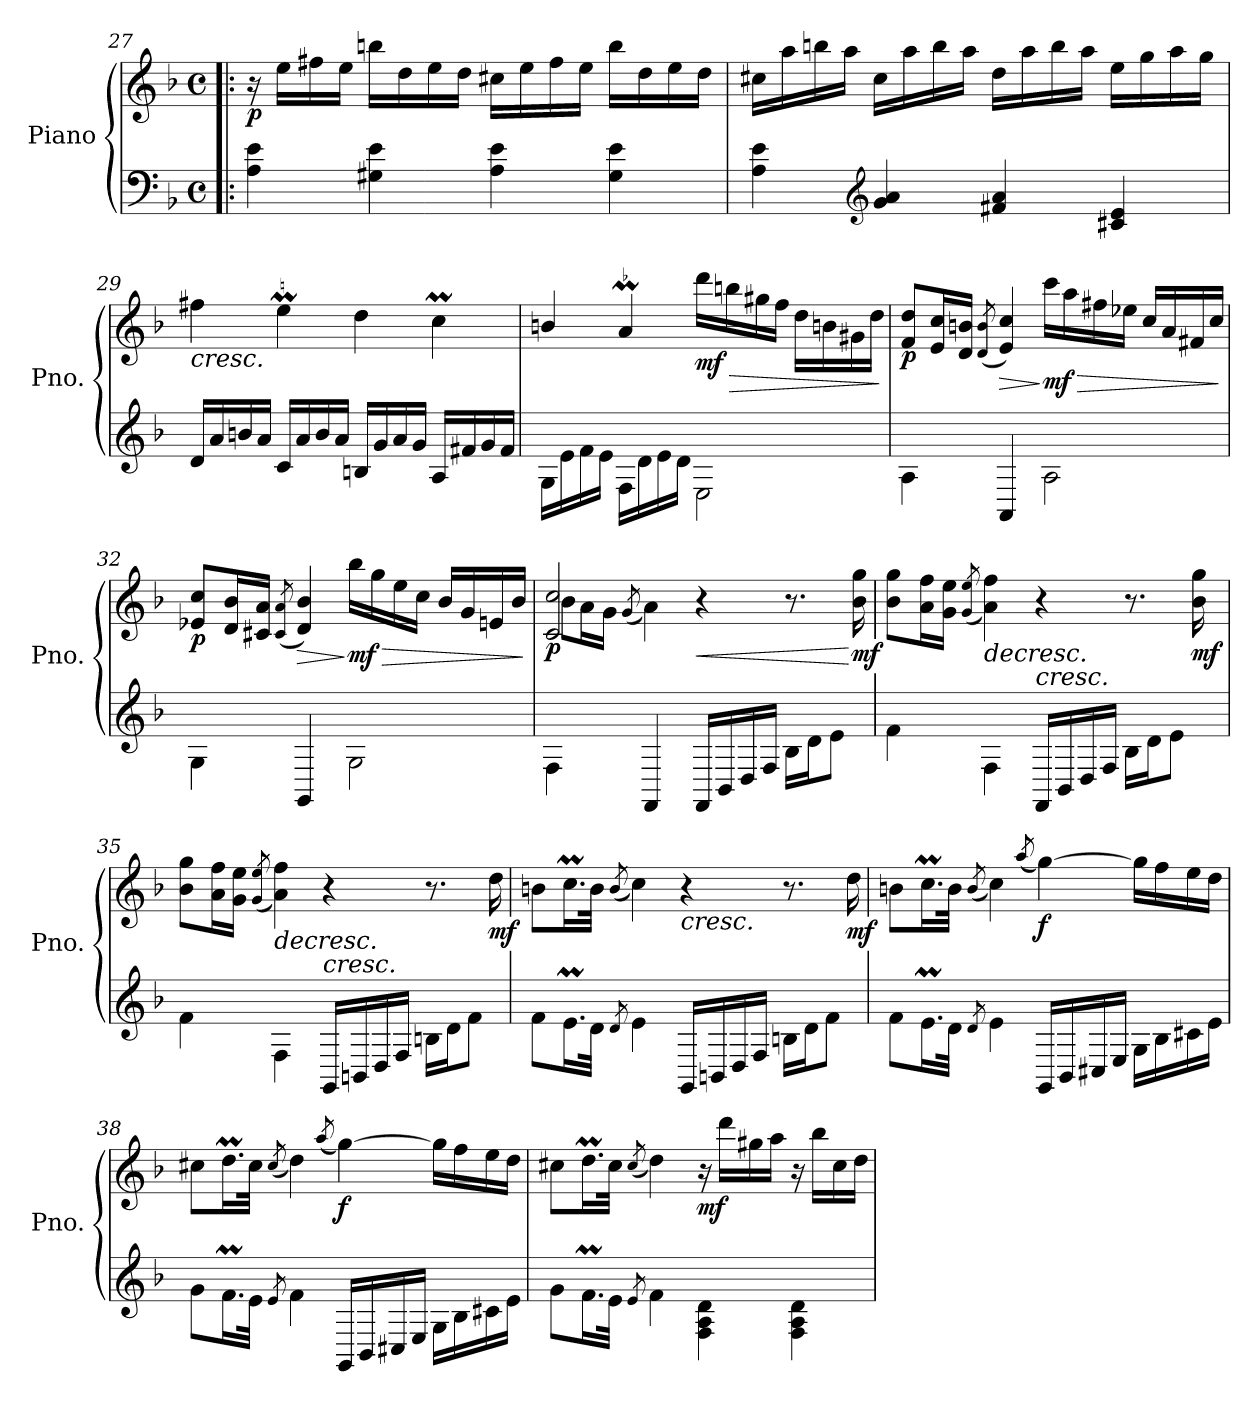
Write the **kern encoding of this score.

**kern	**kern	**dynam
*part1	*part1	*part1
*staff2	*staff1	*staff1/2
*I"Piano	*	*
*I'Pno.	*	*
!!LO:LB:g=z
*clefF4	*clefG2	*
*k[b-]	*k[b-]	*
*M4/4	*M4/4	*
*met(c)	*met(c)	*
=27!|:	=27!|:	=27!|:
!	!	!LO:DY:b
4A\ 4e\	16r	p
.	16ee\LL	.
.	16ff#X\	.
.	16ee\JJ	.
4G#X\ 4e\	16bbn\LL	.
.	16dd\	.
.	16ee\	.
.	16dd\JJ	.
4A\ 4e\	16cc#X\LL	.
.	16ee\	.
.	16ff#\	.
.	16ee\JJ	.
4G#\ 4e\	16bb\LL	.
.	16dd\	.
.	16ee\	.
.	16dd\JJ	.
=28	=28	=28
4A\ 4e\	16cc#X\LL	.
.	16aa\	.
.	16bbn\	.
.	16aa\JJ	.
*clefG2	*	*
4g/ 4a/	16cc#\LL	.
.	16aa\	.
.	16bb\	.
.	16aa\JJ	.
4f#X/ 4a/	16dd\LL	.
.	16aa\	.
.	16bb\	.
.	16aa\JJ	.
4c#X/ 4e/	16ee\LL	.
.	16gg\	.
.	16aa\	.
.	16gg\JJ	.
!!LO:LB:g=z
=29	=29	=29
!	!LO:TX:b:i:t=cresc.	!
16d/LL	4ff#X\	.
16a/	.	.
16bn/	.	.
16a/JJ	.	.
16c/LL	4eem\	.
16a/	.	.
16b/	.	.
16a/JJ	.	.
16Bn/LL	4dd\	.
16g/	.	.
16a/	.	.
16g/JJ	.	.
16A/LL	4ccM\	.
16f#X/	.	.
16g/	.	.
16f#/JJ	.	.
=30	=30	=30
16G\LL	4bn/	.
16e\	.	.
16f\	.	.
16e\JJ	.	.
16F\LL	4am/	.
16d\	.	.
16e\	.	.
16d\JJ	.	.
!	!	!LO:HP:b
!	!	!LO:DY:n=1:b
2E\	16ddd\LL	> mf
.	16bbn\	.
.	16gg#X\	.
.	16ff\JJ	.
.	16dd\LL	.
.	16bn\	.
.	16g#X\	.
.	16dd\JJ	.
.	.	]
!!LO:LB:g=z
=31	=31	=31
!	!	!LO:DY:b
4A\	8f/ 8dd/L	p
.	16e/ 16cc/L	.
.	16d/ 16bn/JJ	.
.	(<8qd/ 8qb/	.
!	!	!LO:HP:b
4AA/	4e/ 4cc/)	>
!	!	!LO:HP:n=1:b
!	!	!LO:DY:n=1:b
2A\	16ccc\LL	] > mf
.	16aa\	.
.	16ff#X\	.
.	16ee-X\JJ	.
.	16cc/LL	.
.	16a/	.
.	16f#X/	.
.	16cc/JJ	.
.	.	]
=32	=32	=32
!	!	!LO:DY:b
4G\	8e-X/ 8cc/L	p
.	16d/ 16b-/L	.
.	16c#X/ 16a/JJ	.
.	(<8qc#/ 8qa/	.
!	!	!LO:HP:b
4GG/	4d/ 4b-/)	>
!	!	!LO:HP:n=1:b
!	!	!LO:DY:n=1:b
2G\	16bb-\LL	] > mf
.	16gg\	.
.	16ee\	.
.	16cc\JJ	.
.	16b-/LL	.
.	16g/	.
.	16en/	.
.	16b-/JJ	.
.	.	]
!!LO:PB:g=z
=33	=33	=33
*	*^	*
!	!	!	!LO:DY:b
4F\	2c/ 2cc/	8b-\L	p
.	.	16a\L	.
.	.	16g\JJ	.
.	.	(<8qg/	.
4FF/	.	4a\)	.
!	!	!	!LO:HP:b
16FF/LL	4r	2ryy	<
16BB-/	.	.	.
16D/	.	.	.
16F/JJ	.	.	.
16B-\LL	8.r	.	.
16d\J	.	.	.
8e\J	.	.	.
!	!	!	!LO:DY:n=1:b
.	16b-\ 16gg\	.	[ mf
*	*v	*v	*
=34	=34	=34
4f\	8b-\ 8gg\L	.
.	16a\ 16ff\L	.
.	16g\ 16ee\JJ	.
.	(<8qg/ 8qee/	.
!	!	!LO:HP:b
4F\	4a\ 4ff\)	>
!	!	!LO:HP:b
16FF/LL	4r	<
16BB-/	.	.
16D/	.	.
16F/JJ	.	.
16B-\LL	8.r	.
16d\J	.	.
8e\J	.	.
!	!	!LO:DY:n=1:b
.	16b-\ 16gg\	] mf
!!LO:LB:g=z
=35	=35	=35
4f\	8b-\ 8gg\L	.
.	16a\ 16ff\L	.
.	16g\ 16ee\JJ	.
.	(<8qg/ 8qee/	.
!	!	!LO:HP:b
4F\	4a\ 4ff\)	>
!	!	!LO:HP:n=1:b
16GG/LL	4r	[ <
16BBn/	.	.
16D/	.	.
16F/JJ	.	.
16Bn\LL	8.r	.
16d\J	.	.
8f\J	.	.
!	!	!LO:DY:n=1:b
.	16dd\	] mf
=36	=36	=36
8f\L	8bn\L	.
16.em\L	16.ccM\L	.
32d\JJk	32b\JJk	.
8qd/	(<8qb/	.
4e\	4cc\)	.
!	!	!LO:HP:n=1:b
16GG/LL	4r	[ <
16BBn/	.	.
16D/	.	.
16F/JJ	.	.
16Bn\LL	8.r	.
16d\J	.	.
8f\J	.	.
!	!	!LO:DY:b
.	16dd\	mf
!!LO:LB:g=z
=37	=37	=37
8f\L	8bn\L	.
16.em\L	16.ccM\L	.
32d\JJk	32b\JJk	.
8qd/	(<8qb/	.
4e\	4cc\)	.
.	(<8qaa/	.
!	!	!LO:DY:n=1:b
16GG/LL	[4gg\)	[ f
16BB-/	.	.
16C#X/	.	.
16E/JJ	.	.
16G\LL	16gg\LL]	.
16B-\	16ff\	.
16c#X\	16ee\	.
16e\JJ	16dd\JJ	.
=38	=38	=38
8g\L	8cc#X\L	.
16.fM\L	16.ddM\L	.
32e\JJk	32cc#\JJk	.
8qe/	(<8qcc#/	.
4f\	4dd\)	.
.	(<8qaa/	.
!	!	!LO:DY:b
16GG/LL	[4gg\)	f
16BB-/	.	.
16C#X/	.	.
16E/JJ	.	.
16G\LL	16gg\LL]	.
16B-\	16ff\	.
16c#X\	16ee\	.
16e\JJ	16dd\JJ	.
!!LO:LB:g=z
=39	=39	=39
8g\L	8cc#X\L	.
16.fM\L	16.ddM\L	.
32e\JJk	32cc#\JJk	.
8qe/	(<8qcc#/	.
4f\	4dd\)	.
!	!	!LO:DY:b
4F\ 4A\ 4d\	16r	mf
.	16ddd\LL	.
.	16gg#X\	.
.	16aa\JJ	.
4F\ 4A\ 4d\	16r	.
.	16bb-\LL	.
.	16cc#\	.
.	16dd\JJ	.
=	=	=
*-	*-	*-
